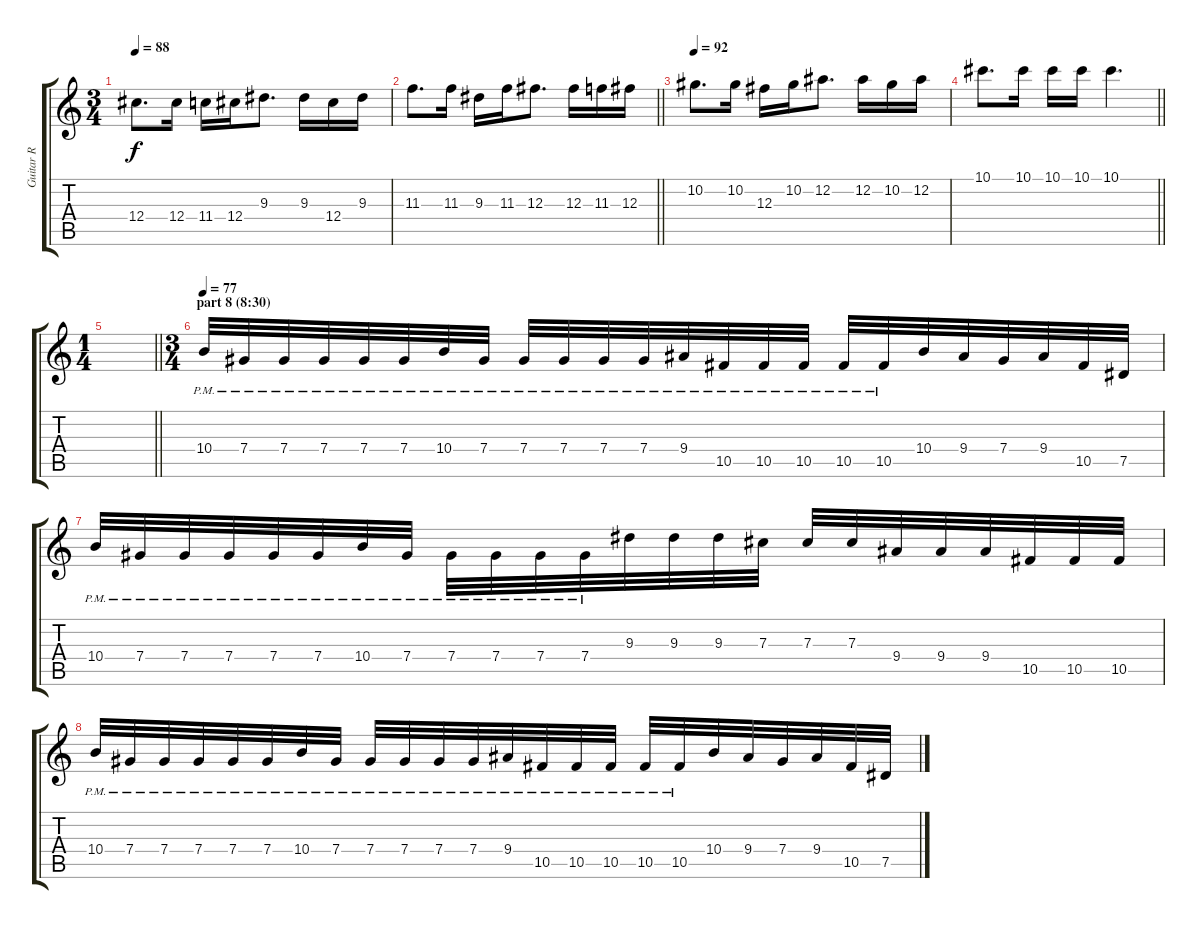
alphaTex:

\track ("Guitar R" "Guitar R") {instrument overdrivenguitar}
\staff {score tabs}
\tuning (Eb4 Bb3 Gb3 Db3 Ab2 Eb2) {hide}
\ts (3 4)
\tempo 88
\clef g2
\ks c
12.4.8{d dy f} 12.4.16 11.4.16 12.4.16 9.3.8{d} 9.3.16 12.4.16 9.3.16 |
\barLineRight lightlight
11.3.8{d} 11.3.16 9.3.16 11.3.16 12.3.8{d} 12.3.16 11.3.16 12.3.16 |
\tempo 90
\tempo 92
10.2.8{d} 10.2.16 12.3.16 10.2.16 12.2.8{d} 12.2.16 10.2.16 12.2.16 |
\barLineRight lightlight
10.1.8{d} 10.1.16 10.1.16 10.1.16 10.1.4{d} |
\ts (1 4)
\barLineRight lightlight
|
\ts (3 4)
\section ("" "part 8 (8:30)")
\tempo 77
10.4{pm}.32 7.4{pm}.32 7.4{pm}.32 7.4{pm}.32 7.4{pm}.32 7.4{pm}.32 10.4{pm}.32 7.4{pm}.32 7.4{pm}.32 7.4{pm}.32 7.4{pm}.32 7.4{pm}.32 9.4{pm}.32 10.5{pm}.32 10.5{pm}.32 10.5{pm}.32 10.5{pm}.32 10.5{pm}.32 10.4.32 9.4.32 7.4.32 9.4.32 10.5.32 7.5.32 |
10.4{pm}.32 7.4{pm}.32 7.4{pm}.32 7.4{pm}.32 7.4{pm}.32 7.4{pm}.32 10.4{pm}.32 7.4{pm}.32 7.4{pm}.32 7.4{pm}.32 7.4{pm}.32 7.4{pm}.32 9.3.32 9.3.32 9.3.32 7.3.32 7.3.32 7.3.32 9.4.32 9.4.32 9.4.32 10.5.32 10.5.32 10.5.32 |
10.4{pm}.32 7.4{pm}.32 7.4{pm}.32 7.4{pm}.32 7.4{pm}.32 7.4{pm}.32 10.4{pm}.32 7.4{pm}.32 7.4{pm}.32 7.4{pm}.32 7.4{pm}.32 7.4{pm}.32 9.4{pm}.32 10.5{pm}.32 10.5{pm}.32 10.5{pm}.32 10.5{pm}.32 10.5{pm}.32 10.4.32 9.4.32 7.4.32 9.4.32 10.5.32 7.5.32
